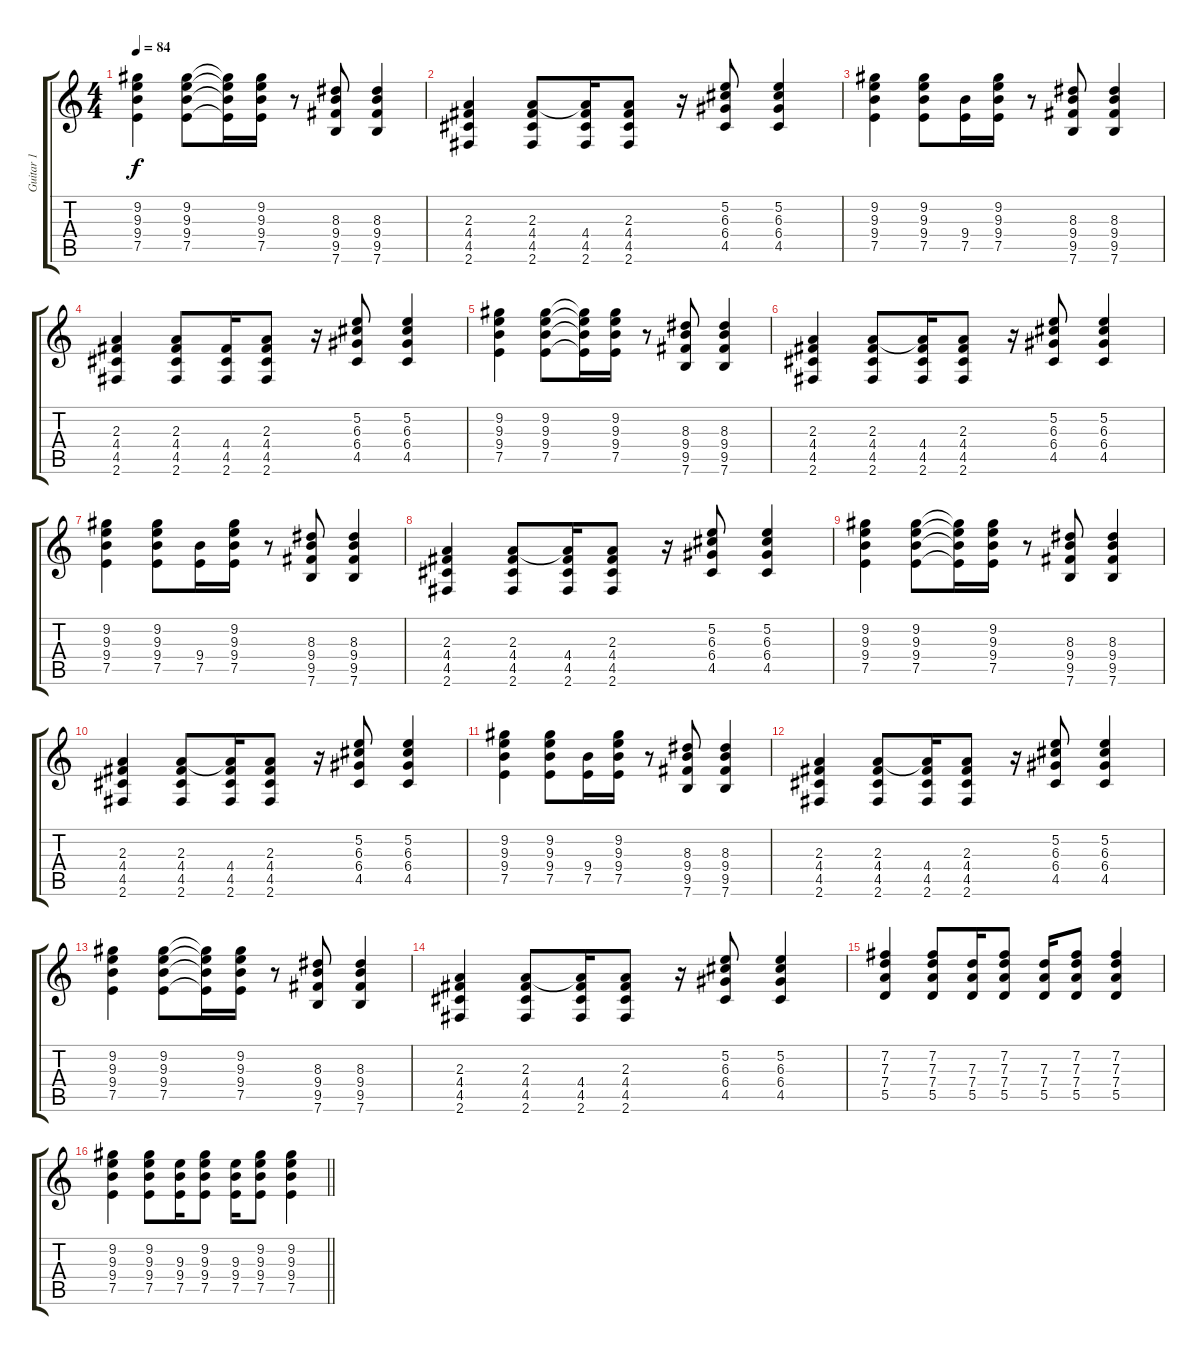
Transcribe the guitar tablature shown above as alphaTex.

\track ("Guitar 1" "Guitar 1") {instrument electricguitarclean}
\staff {score tabs}
\tuning (E4 B3 G3 D3 A2 E2) {hide}
\ts (4 4)
\tempo 84
\clef g2
\ks c
(9.2 9.3 9.4 7.5).4{dy f} (9.2 9.3 9.4 7.5).8 (9.2{t} 9.3{t} 9.4{t} 7.5{t}).16 (9.2 9.3 9.4 7.5).16 r.8 (8.3 9.4 9.5 7.6).8 (8.3 9.4 9.5 7.6).4 |
(2.3 4.4 4.5 2.6).4 (2.3 4.4 4.5 2.6).8 (2.3{t} 4.4 4.5 2.6).16 (2.3 4.4 4.5 2.6).8 r.16 (5.2 6.3 6.4 4.5).8 (5.2 6.3 6.4 4.5).4 |
(9.2 9.3 9.4 7.5).4 (9.2 9.3 9.4 7.5).8 (9.4 7.5).16 (9.2 9.3 9.4 7.5).16 r.8 (8.3 9.4 9.5 7.6).8 (8.3 9.4 9.5 7.6).4 |
(2.3 4.4 4.5 2.6).4 (2.3 4.4 4.5 2.6).8 (4.4 4.5 2.6).16 (2.3 4.4 4.5 2.6).8 r.16 (5.2 6.3 6.4 4.5).8 (5.2 6.3 6.4 4.5).4 |
(9.2 9.3 9.4 7.5).4 (9.2 9.3 9.4 7.5).8 (9.2{t} 9.3{t} 9.4{t} 7.5{t}).16 (9.2 9.3 9.4 7.5).16 r.8 (8.3 9.4 9.5 7.6).8 (8.3 9.4 9.5 7.6).4 |
(2.3 4.4 4.5 2.6).4 (2.3 4.4 4.5 2.6).8 (2.3{t} 4.4 4.5 2.6).16 (2.3 4.4 4.5 2.6).8 r.16 (5.2 6.3 6.4 4.5).8 (5.2 6.3 6.4 4.5).4 |
(9.2 9.3 9.4 7.5).4 (9.2 9.3 9.4 7.5).8 (9.4 7.5).16 (9.2 9.3 9.4 7.5).16 r.8 (8.3 9.4 9.5 7.6).8 (8.3 9.4 9.5 7.6).4 |
(2.3 4.4 4.5 2.6).4 (2.3 4.4 4.5 2.6).8 (2.3{t} 4.4 4.5 2.6).16 (2.3 4.4 4.5 2.6).8 r.16 (5.2 6.3 6.4 4.5).8 (5.2 6.3 6.4 4.5).4 |
(9.2 9.3 9.4 7.5).4 (9.2 9.3 9.4 7.5).8 (9.2{t} 9.3{t} 9.4{t} 7.5{t}).16 (9.2 9.3 9.4 7.5).16 r.8 (8.3 9.4 9.5 7.6).8 (8.3 9.4 9.5 7.6).4 |
(2.3 4.4 4.5 2.6).4 (2.3 4.4 4.5 2.6).8 (2.3{t} 4.4 4.5 2.6).16 (2.3 4.4 4.5 2.6).8 r.16 (5.2 6.3 6.4 4.5).8 (5.2 6.3 6.4 4.5).4 |
(9.2 9.3 9.4 7.5).4 (9.2 9.3 9.4 7.5).8 (9.4 7.5).16 (9.2 9.3 9.4 7.5).16 r.8 (8.3 9.4 9.5 7.6).8 (8.3 9.4 9.5 7.6).4 |
(2.3 4.4 4.5 2.6).4 (2.3 4.4 4.5 2.6).8 (2.3{t} 4.4 4.5 2.6).16 (2.3 4.4 4.5 2.6).8 r.16 (5.2 6.3 6.4 4.5).8 (5.2 6.3 6.4 4.5).4 |
(9.2 9.3 9.4 7.5).4 (9.2 9.3 9.4 7.5).8 (9.2{t} 9.3{t} 9.4{t} 7.5{t}).16 (9.2 9.3 9.4 7.5).16 r.8 (8.3 9.4 9.5 7.6).8 (8.3 9.4 9.5 7.6).4 |
(2.3 4.4 4.5 2.6).4 (2.3 4.4 4.5 2.6).8 (2.3{t} 4.4 4.5 2.6).16 (2.3 4.4 4.5 2.6).8 r.16 (5.2 6.3 6.4 4.5).8 (5.2 6.3 6.4 4.5).4 |
(7.2 7.3 7.4 5.5).4 (7.2 7.3 7.4 5.5).8 (7.3 7.4 5.5).16 (7.2 7.3 7.4 5.5).8 (7.3 7.4 5.5).16 (7.2 7.3 7.4 5.5).8 (7.2 7.3 7.4 5.5).4 |
\barLineRight lightlight
(9.2 9.3 9.4 7.5).4 (9.2 9.3 9.4 7.5).8 (9.3 9.4 7.5).16 (9.2 9.3 9.4 7.5).8 (9.3 9.4 7.5).16 (9.2 9.3 9.4 7.5).8 (9.2 9.3 9.4 7.5).4
